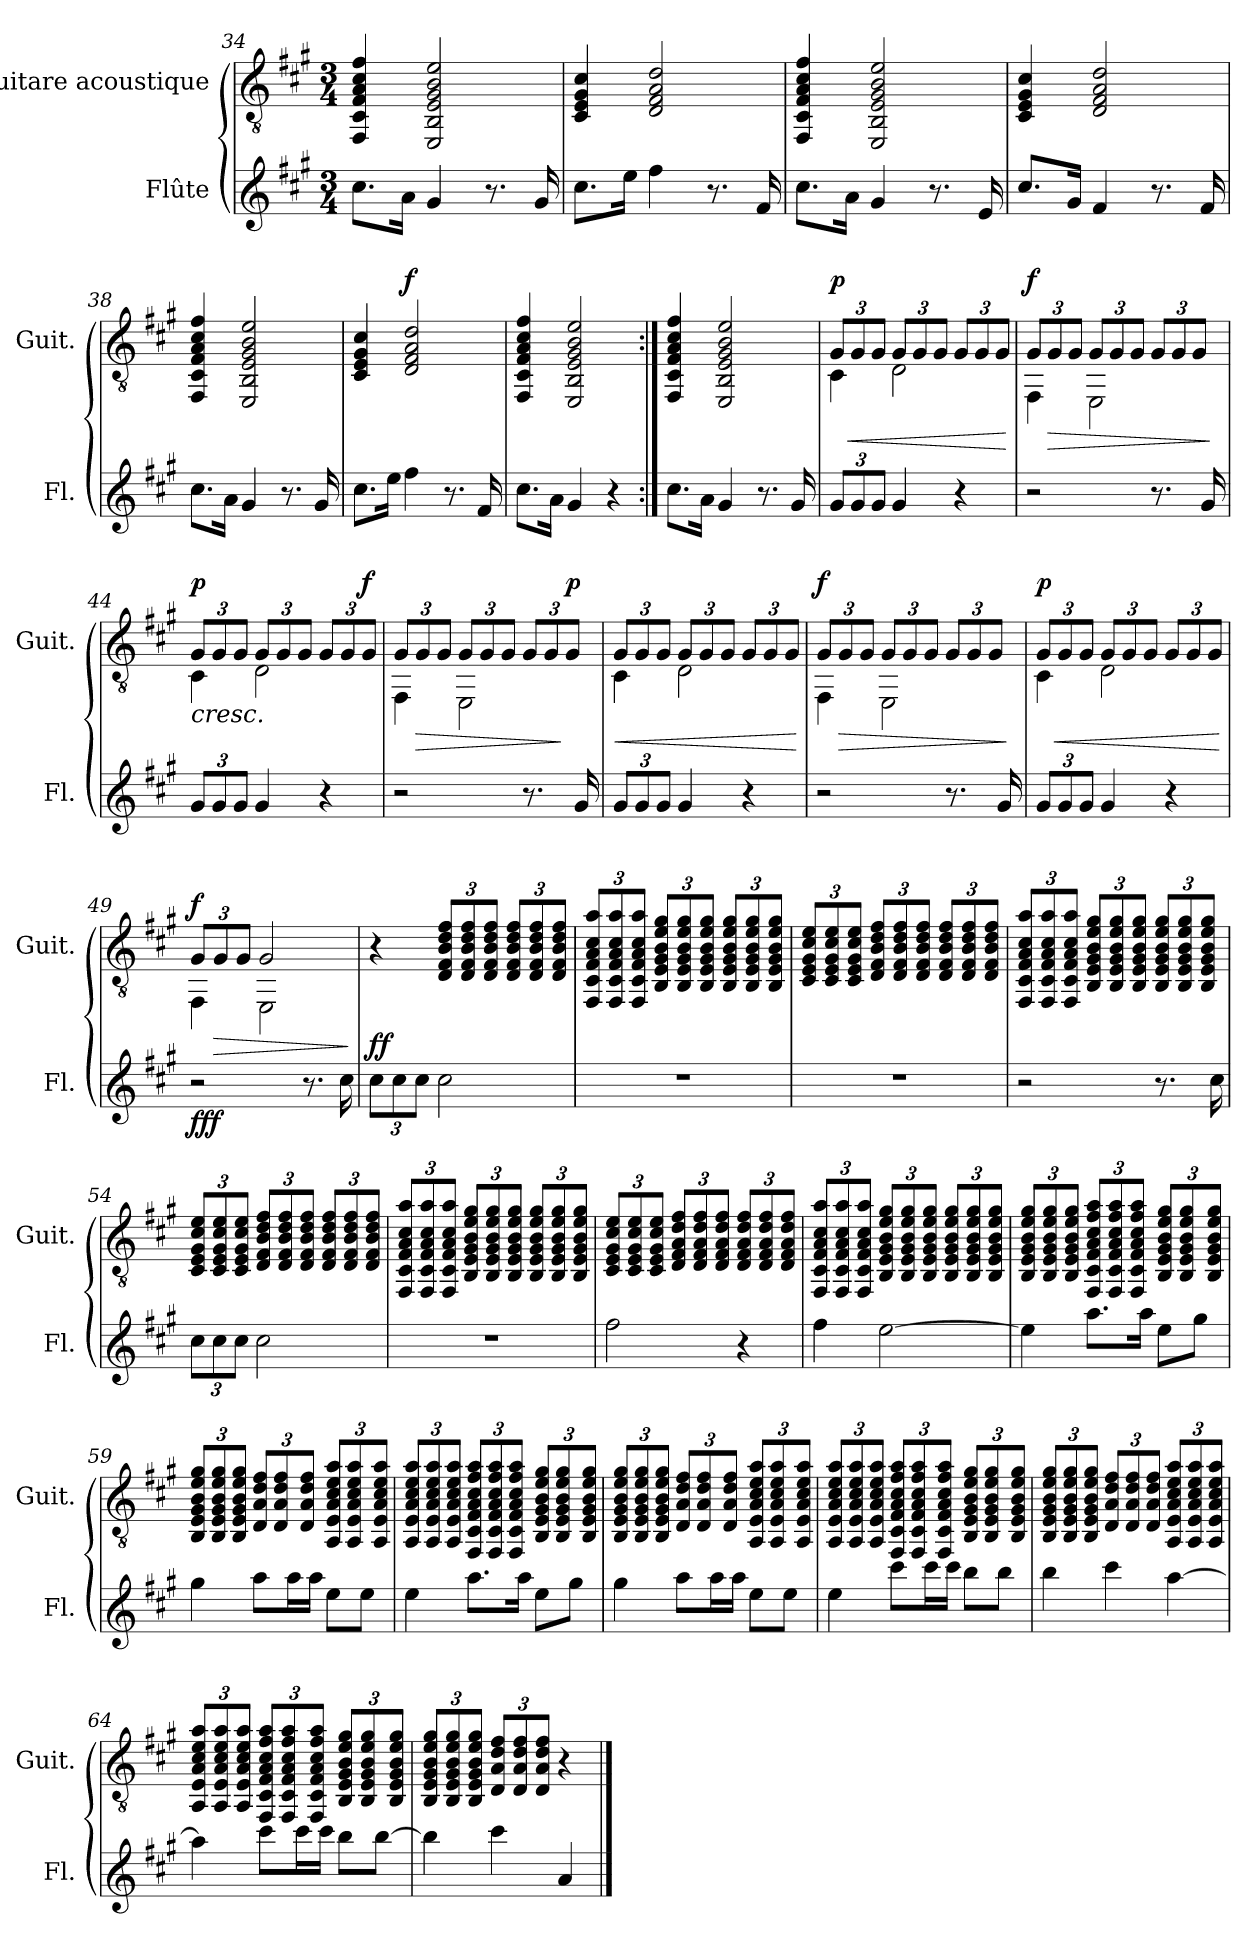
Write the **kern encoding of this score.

**kern	**dynam	**kern	**dynam
*part2	*part2	*part1	*part1
*staff2	*staff2	*staff1	*staff1
*I"Flûte	*	*I"Guitare acoustique	*
*I'Fl.	*	*I'Guit.	*
*clefG2	*	*clefGv2	*
*k[f#c#g#]	*	*k[f#c#g#]	*
*M3/4	*	*M3/4	*
=34	=34	=34	=34
8.cc#\L	.	4FF#/ 4C#/ 4F#/ 4A/ 4c#/ 4f#/	.
16a\Jk	.	.	.
4g#/	.	2EE/ 2BB/ 2E/ 2G#/ 2B/ 2e/	.
8.r	.	.	.
16g#/	.	.	.
=35	=35	=35	=35
8.cc#\L	.	4C#/ 4E/ 4G#/ 4c#/	.
16ee\Jk	.	.	.
4ff#\	.	2D/ 2F#/ 2A/ 2d/	.
8.r	.	.	.
16f#/	.	.	.
=36	=36	=36	=36
8.cc#\L	.	4FF#/ 4C#/ 4F#/ 4A/ 4c#/ 4f#/	.
16a\Jk	.	.	.
4g#/	.	2EE/ 2BB/ 2E/ 2G#/ 2B/ 2e/	.
8.r	.	.	.
16e/	.	.	.
!!LO:LB:g=z
=37	=37	=37	=37
8.cc#/L	.	4C#/ 4E/ 4G#/ 4c#/	.
16g#/Jk	.	.	.
4f#/	.	2D/ 2F#/ 2A/ 2d/	.
8.r	.	.	.
16f#/	.	.	.
=38	=38	=38	=38
8.cc#\L	.	4FF#/ 4C#/ 4F#/ 4A/ 4c#/ 4f#/	.
16a\Jk	.	.	.
4g#/	.	2EE/ 2BB/ 2E/ 2G#/ 2B/ 2e/	.
8.r	.	.	.
16g#/	.	.	.
=39	=39	=39	=39
8.cc#\L	.	4C#/ 4E/ 4G#/ 4c#/	.
16ee\Jk	.	.	.
!	!	!	!LO:DY:a
4ff#\	.	2D/ 2F#/ 2A/ 2d/	f
8.r	.	.	.
16f#/	.	.	.
=40	=40	=40	=40
8.cc#\L	.	4FF#/ 4C#/ 4F#/ 4A/ 4c#/ 4f#/	.
16a\Jk	.	.	.
4g#/	.	2EE/ 2BB/ 2E/ 2G#/ 2B/ 2e/	.
4r	.	.	.
=41:|!	=41:|!	=41:|!	=41:|!
8.cc#\L	.	4FF#/ 4C#/ 4F#/ 4A/ 4c#/ 4f#/	.
16a\Jk	.	.	.
4g#/	.	2EE/ 2BB/ 2E/ 2G#/ 2B/ 2e/	.
8.r	.	.	.
16g#/	.	.	.
!!LO:LB:g=z
=42	=42	=42	=42
*Xbrackettup	*	*Xbrackettup	*
!	!	!	!LO:HP:b
*	*	*^	*
!	!	!	!	!LO:DY:n=1:a
12g#/L	.	12G#/L	4C#\	< p
12g#/	.	12G#/	.	.
12g#/J	.	12G#/J	.	.
4g#/	.	12G#/L	2D\	.
.	.	12G#/	.	.
.	.	12G#/J	.	.
4r	.	12G#/L	.	.
.	.	12G#/	.	.
.	.	12G#/J	.	.
*	*	*v	*v	*
.	.	.	[
=43	=43	=43	=43
*	*	*^	*
!	!	!	!	!LO:DY:a
2r	.	12G#/L	4FF#\	f
!	!	!	!	!LO:HP:b
.	.	12G#/	.	>
.	.	12G#/J	.	.
.	.	12G#/L	2EE\	.
.	.	12G#/	.	.
.	.	12G#/J	.	.
8.r	.	12G#/L	.	.
.	.	12G#/	.	.
.	.	12G#/J	.	.
16g#/	.	.	.	.
*	*	*v	*v	*
.	.	.	]
=44	=44	=44	=44
!	!	!	!LO:HP:b
*	*	*^	*
!	!	!	!	!LO:DY:n=1:a
12g#/L	.	12G#/L	4C#\	< p
12g#/	.	12G#/	.	.
12g#/J	.	12G#/J	.	.
4g#/	.	12G#/L	2D\	.
.	.	12G#/	.	.
.	.	12G#/J	.	.
4r	.	12G#/L	.	.
.	.	12G#/	.	.
!	!	!	!	!LO:DY:n=2:a
.	.	12G#/J	.	f
*	*	*v	*v	*
.	.	.	[
=45	=45	=45	=45
*	*	*^	*
2r	.	12G#/L	4FF#\	.
!	!	!	!	!LO:HP:b
.	.	12G#/	.	>
.	.	12G#/J	.	.
.	.	12G#/L	2EE\	.
.	.	12G#/	.	.
.	.	12G#/J	.	.
8.r	.	12G#/L	.	.
.	.	12G#/	.	.
!	!	!	!	!LO:DY:n=1:a
.	.	12G#/J	.	] p
16g#/	.	.	.	.
!!LO:LB:g=z	!!
=46	=46	=46	=46	=46
!	!	!	!	!LO:HP:b
12g#/L	.	12G#/L	4C#\	<
12g#/	.	12G#/	.	.
12g#/J	.	12G#/J	.	.
4g#/	.	12G#/L	2D\	.
.	.	12G#/	.	.
.	.	12G#/J	.	.
4r	.	12G#/L	.	.
.	.	12G#/	.	.
.	.	12G#/J	.	.
*	*	*v	*v	*
.	.	.	[
=47	=47	=47	=47
*	*	*^	*
!	!	!	!	!LO:DY:a
2r	.	12G#/L	4FF#\	f
!	!	!	!	!LO:HP:b
.	.	12G#/	.	>
.	.	12G#/J	.	.
.	.	12G#/L	2EE\	.
.	.	12G#/	.	.
.	.	12G#/J	.	.
8.r	.	12G#/L	.	.
.	.	12G#/	.	.
.	.	12G#/J	.	.
16g#/	.	.	.	.
*	*	*v	*v	*
.	.	.	]
=48	=48	=48	=48
!	!	!	!LO:HP:b
*	*	*^	*
!	!	!	!	!LO:DY:n=1:a
12g#/L	.	12G#/L	4C#\	< p
12g#/	.	12G#/	.	.
12g#/J	.	12G#/J	.	.
4g#/	.	12G#/L	2D\	.
.	.	12G#/	.	.
.	.	12G#/J	.	.
4r	.	12G#/L	.	.
.	.	12G#/	.	.
.	.	12G#/J	.	.
*	*	*v	*v	*
.	.	.	[
=49	=49	=49	=49
*	*	*^	*
!	!LO:DY:b	!	!	!LO:DY:a
2r	fff	12G#/L	4FF#\	f
!	!	!	!	!LO:HP:b
.	.	12G#/	.	>
.	.	12G#/J	.	.
.	.	2G#/	2EE\	.
8.r	.	.	.	.
16cc#\	.	.	.	.
*	*	*v	*v	*
.	.	.	]
!!LO:LB:g=z
=50	=50	=50	=50
!	!	!	!LO:DY:b
12cc#\L	.	4r	ff
12cc#\	.	.	.
12cc#\J	.	.	.
2cc#\	.	12D/ 12F#/ 12B/ 12d/ 12f#/L	.
.	.	12D/ 12F#/ 12B/ 12d/ 12f#/	.
.	.	12D/ 12F#/ 12B/ 12d/ 12f#/J	.
.	.	12D/ 12F#/ 12B/ 12d/ 12f#/L	.
.	.	12D/ 12F#/ 12B/ 12d/ 12f#/	.
.	.	12D/ 12F#/ 12B/ 12d/ 12f#/J	.
=51	=51	=51	=51
2.r	.	12FF#/ 12C#/ 12F#/ 12A/ 12c#/ 12a/L	.
.	.	12FF#/ 12C#/ 12F#/ 12A/ 12c#/ 12a/	.
.	.	12FF#/ 12C#/ 12F#/ 12A/ 12c#/ 12a/J	.
.	.	12BB/ 12E/ 12G#/ 12B/ 12e/ 12g#/L	.
.	.	12BB/ 12E/ 12G#/ 12B/ 12e/ 12g#/	.
.	.	12BB/ 12E/ 12G#/ 12B/ 12e/ 12g#/J	.
.	.	12BB/ 12E/ 12G#/ 12B/ 12e/ 12g#/L	.
.	.	12BB/ 12E/ 12G#/ 12B/ 12e/ 12g#/	.
.	.	12BB/ 12E/ 12G#/ 12B/ 12e/ 12g#/J	.
=52	=52	=52	=52
2.r	.	12C#/ 12E/ 12G#/ 12c#/ 12e/L	.
.	.	12C#/ 12E/ 12G#/ 12c#/ 12e/	.
.	.	12C#/ 12E/ 12G#/ 12c#/ 12e/J	.
.	.	12D/ 12F#/ 12B/ 12d/ 12f#/L	.
.	.	12D/ 12F#/ 12B/ 12d/ 12f#/	.
.	.	12D/ 12F#/ 12B/ 12d/ 12f#/J	.
.	.	12D/ 12F#/ 12B/ 12d/ 12f#/L	.
.	.	12D/ 12F#/ 12B/ 12d/ 12f#/	.
.	.	12D/ 12F#/ 12B/ 12d/ 12f#/J	.
!!LO:PB:g=z
=53	=53	=53	=53
2r	.	12FF#/ 12C#/ 12F#/ 12A/ 12c#/ 12a/L	.
.	.	12FF#/ 12C#/ 12F#/ 12A/ 12c#/ 12a/	.
.	.	12FF#/ 12C#/ 12F#/ 12A/ 12c#/ 12a/J	.
.	.	12BB/ 12E/ 12G#/ 12B/ 12e/ 12g#/L	.
.	.	12BB/ 12E/ 12G#/ 12B/ 12e/ 12g#/	.
.	.	12BB/ 12E/ 12G#/ 12B/ 12e/ 12g#/J	.
8.r	.	12BB/ 12E/ 12G#/ 12B/ 12e/ 12g#/L	.
.	.	12BB/ 12E/ 12G#/ 12B/ 12e/ 12g#/	.
.	.	12BB/ 12E/ 12G#/ 12B/ 12e/ 12g#/J	.
16cc#\	.	.	.
=54	=54	=54	=54
12cc#\L	.	12C#/ 12E/ 12G#/ 12c#/ 12e/L	.
12cc#\	.	12C#/ 12E/ 12G#/ 12c#/ 12e/	.
12cc#\J	.	12C#/ 12E/ 12G#/ 12c#/ 12e/J	.
2cc#\	.	12D/ 12F#/ 12B/ 12d/ 12f#/L	.
.	.	12D/ 12F#/ 12B/ 12d/ 12f#/	.
.	.	12D/ 12F#/ 12B/ 12d/ 12f#/J	.
.	.	12D/ 12F#/ 12B/ 12d/ 12f#/L	.
.	.	12D/ 12F#/ 12B/ 12d/ 12f#/	.
.	.	12D/ 12F#/ 12B/ 12d/ 12f#/J	.
=55	=55	=55	=55
2.r	.	12FF#/ 12C#/ 12F#/ 12A/ 12c#/ 12a/L	.
.	.	12FF#/ 12C#/ 12F#/ 12A/ 12c#/ 12a/	.
.	.	12FF#/ 12C#/ 12F#/ 12A/ 12c#/ 12a/J	.
.	.	12BB/ 12E/ 12G#/ 12B/ 12e/ 12g#/L	.
.	.	12BB/ 12E/ 12G#/ 12B/ 12e/ 12g#/	.
.	.	12BB/ 12E/ 12G#/ 12B/ 12e/ 12g#/J	.
.	.	12BB/ 12E/ 12G#/ 12B/ 12e/ 12g#/L	.
.	.	12BB/ 12E/ 12G#/ 12B/ 12e/ 12g#/	.
.	.	12BB/ 12E/ 12G#/ 12B/ 12e/ 12g#/J	.
!!LO:LB:g=z
=56	=56	=56	=56
2ff#\	.	12C#/ 12E/ 12G#/ 12c#/ 12e/L	.
.	.	12C#/ 12E/ 12G#/ 12c#/ 12e/	.
.	.	12C#/ 12E/ 12G#/ 12c#/ 12e/J	.
.	.	12D/ 12F#/ 12A/ 12d/ 12f#/L	.
.	.	12D/ 12F#/ 12A/ 12d/ 12f#/	.
.	.	12D/ 12F#/ 12A/ 12d/ 12f#/J	.
4r	.	12D/ 12F#/ 12A/ 12d/ 12f#/L	.
.	.	12D/ 12F#/ 12A/ 12d/ 12f#/	.
.	.	12D/ 12F#/ 12A/ 12d/ 12f#/J	.
=57	=57	=57	=57
4ff#\	.	12FF#/ 12C#/ 12F#/ 12A/ 12c#/ 12a/L	.
.	.	12FF#/ 12C#/ 12F#/ 12A/ 12c#/ 12a/	.
.	.	12FF#/ 12C#/ 12F#/ 12A/ 12c#/ 12a/J	.
[2ee\	.	12BB/ 12E/ 12G#/ 12B/ 12e/ 12g#/L	.
.	.	12BB/ 12E/ 12G#/ 12B/ 12e/ 12g#/	.
.	.	12BB/ 12E/ 12G#/ 12B/ 12e/ 12g#/J	.
.	.	12BB/ 12E/ 12G#/ 12B/ 12e/ 12g#/L	.
.	.	12BB/ 12E/ 12G#/ 12B/ 12e/ 12g#/	.
.	.	12BB/ 12E/ 12G#/ 12B/ 12e/ 12g#/J	.
=58	=58	=58	=58
4ee\]	.	12BB/ 12E/ 12G#/ 12B/ 12e/ 12g#/L	.
.	.	12BB/ 12E/ 12G#/ 12B/ 12e/ 12g#/	.
.	.	12BB/ 12E/ 12G#/ 12B/ 12e/ 12g#/J	.
8.aa\L	.	12FF#/ 12C#/ 12F#/ 12A/ 12c#/ 12f#/ 12a/L	.
.	.	12FF#/ 12C#/ 12F#/ 12A/ 12c#/ 12f#/ 12a/	.
.	.	12FF#/ 12C#/ 12F#/ 12A/ 12c#/ 12f#/ 12a/J	.
16aa\Jk	.	.	.
8ee\L	.	12BB/ 12E/ 12G#/ 12B/ 12e/ 12g#/L	.
.	.	12BB/ 12E/ 12G#/ 12B/ 12e/ 12g#/	.
8gg#\J	.	.	.
.	.	12BB/ 12E/ 12G#/ 12B/ 12e/ 12g#/J	.
!!LO:LB:g=z
=59	=59	=59	=59
4gg#\	.	12BB/ 12E/ 12G#/ 12B/ 12e/ 12g#/L	.
.	.	12BB/ 12E/ 12G#/ 12B/ 12e/ 12g#/	.
.	.	12BB/ 12E/ 12G#/ 12B/ 12e/ 12g#/J	.
8aa\L	.	12D/ 12A/ 12d/ 12f#/L	.
.	.	12D/ 12A/ 12d/ 12f#/	.
16aa\L	.	.	.
.	.	12D/ 12A/ 12d/ 12f#/J	.
16aa\JJ	.	.	.
8ee\L	.	12AA/ 12E/ 12A/ 12c#/ 12e/ 12a/L	.
.	.	12AA/ 12E/ 12A/ 12c#/ 12e/ 12a/	.
8ee\J	.	.	.
.	.	12AA/ 12E/ 12A/ 12c#/ 12e/ 12a/J	.
=60	=60	=60	=60
4ee\	.	12AA/ 12E/ 12A/ 12c#/ 12e/ 12a/L	.
.	.	12AA/ 12E/ 12A/ 12c#/ 12e/ 12a/	.
.	.	12AA/ 12E/ 12A/ 12c#/ 12e/ 12a/J	.
8.aa\L	.	12FF#/ 12C#/ 12F#/ 12A/ 12c#/ 12f#/ 12a/L	.
.	.	12FF#/ 12C#/ 12F#/ 12A/ 12c#/ 12f#/ 12a/	.
.	.	12FF#/ 12C#/ 12F#/ 12A/ 12c#/ 12f#/ 12a/J	.
16aa\Jk	.	.	.
8ee\L	.	12BB/ 12E/ 12G#/ 12B/ 12e/ 12g#/L	.
.	.	12BB/ 12E/ 12G#/ 12B/ 12e/ 12g#/	.
8gg#\J	.	.	.
.	.	12BB/ 12E/ 12G#/ 12B/ 12e/ 12g#/J	.
=61	=61	=61	=61
4gg#\	.	12BB/ 12E/ 12G#/ 12B/ 12e/ 12g#/L	.
.	.	12BB/ 12E/ 12G#/ 12B/ 12e/ 12g#/	.
.	.	12BB/ 12E/ 12G#/ 12B/ 12e/ 12g#/J	.
8aa\L	.	12D/ 12A/ 12d/ 12f#/L	.
.	.	12D/ 12A/ 12d/ 12f#/	.
16aa\L	.	.	.
.	.	12D/ 12A/ 12d/ 12f#/J	.
16aa\JJ	.	.	.
8ee\L	.	12AA/ 12E/ 12A/ 12c#/ 12e/ 12a/L	.
.	.	12AA/ 12E/ 12A/ 12c#/ 12e/ 12a/	.
8ee\J	.	.	.
.	.	12AA/ 12E/ 12A/ 12c#/ 12e/ 12a/J	.
!!LO:LB:g=z
=62	=62	=62	=62
4ee\	.	12AA/ 12E/ 12A/ 12c#/ 12e/ 12a/L	.
.	.	12AA/ 12E/ 12A/ 12c#/ 12e/ 12a/	.
.	.	12AA/ 12E/ 12A/ 12c#/ 12e/ 12a/J	.
8ccc#\L	.	12FF#/ 12C#/ 12F#/ 12A/ 12c#/ 12f#/ 12a/L	.
.	.	12FF#/ 12C#/ 12F#/ 12A/ 12c#/ 12f#/ 12a/	.
16ccc#\L	.	.	.
.	.	12FF#/ 12C#/ 12F#/ 12A/ 12c#/ 12f#/ 12a/J	.
16ccc#\JJ	.	.	.
8bb\L	.	12BB/ 12E/ 12G#/ 12B/ 12e/ 12g#/L	.
.	.	12BB/ 12E/ 12G#/ 12B/ 12e/ 12g#/	.
8bb\J	.	.	.
.	.	12BB/ 12E/ 12G#/ 12B/ 12e/ 12g#/J	.
=63	=63	=63	=63
4bb\	.	12BB/ 12E/ 12G#/ 12B/ 12e/ 12g#/L	.
.	.	12BB/ 12E/ 12G#/ 12B/ 12e/ 12g#/	.
.	.	12BB/ 12E/ 12G#/ 12B/ 12e/ 12g#/J	.
4ccc#\	.	12D/ 12A/ 12d/ 12f#/L	.
.	.	12D/ 12A/ 12d/ 12f#/	.
.	.	12D/ 12A/ 12d/ 12f#/J	.
[4aa\	.	12AA/ 12E/ 12A/ 12c#/ 12e/ 12a/L	.
.	.	12AA/ 12E/ 12A/ 12c#/ 12e/ 12a/	.
.	.	12AA/ 12E/ 12A/ 12c#/ 12e/ 12a/J	.
=64	=64	=64	=64
4aa\]	.	12AA/ 12E/ 12A/ 12c#/ 12e/ 12a/L	.
.	.	12AA/ 12E/ 12A/ 12c#/ 12e/ 12a/	.
.	.	12AA/ 12E/ 12A/ 12c#/ 12e/ 12a/J	.
8ccc#\L	.	12FF#/ 12C#/ 12F#/ 12A/ 12c#/ 12f#/ 12a/L	.
.	.	12FF#/ 12C#/ 12F#/ 12A/ 12c#/ 12f#/ 12a/	.
16ccc#\L	.	.	.
.	.	12FF#/ 12C#/ 12F#/ 12A/ 12c#/ 12f#/ 12a/J	.
16ccc#\JJ	.	.	.
8bb\L	.	12BB/ 12E/ 12G#/ 12B/ 12e/ 12g#/L	.
.	.	12BB/ 12E/ 12G#/ 12B/ 12e/ 12g#/	.
[8bb\J	.	.	.
.	.	12BB/ 12E/ 12G#/ 12B/ 12e/ 12g#/J	.
!!LO:LB:g=z
=65	=65	=65	=65
4bb\]	.	12BB/ 12E/ 12G#/ 12B/ 12e/ 12g#/L	.
.	.	12BB/ 12E/ 12G#/ 12B/ 12e/ 12g#/	.
.	.	12BB/ 12E/ 12G#/ 12B/ 12e/ 12g#/J	.
4ccc#\	.	12D/ 12A/ 12d/ 12f#/L	.
.	.	12D/ 12A/ 12d/ 12f#/	.
.	.	12D/ 12A/ 12d/ 12f#/J	.
4a/	.	4r	.
==	==	==	==
*-	*-	*-	*-
